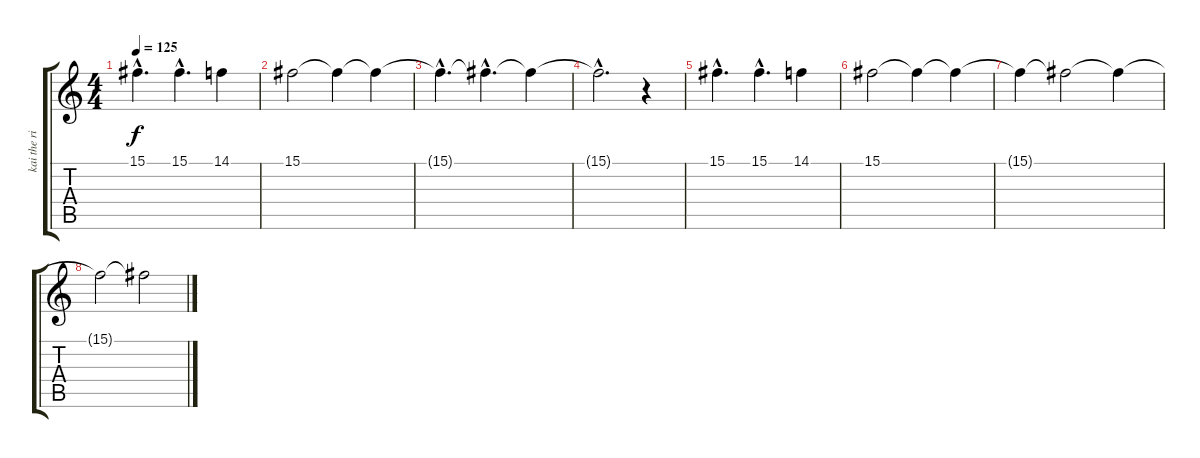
\track ("kai the ripper" "kai the ri") {instrument cello}
\staff {score tabs}
\tuning (Eb4 Bb3 Gb3 Db3 Ab2 Eb2) {hide}
\ts (4 4)
\tempo 125
\clef g2
\ks c
15.1{hac}.4{d dy f} 15.1{hac}.4{d} 14.1.4 |
15.1.2 15.1{t}.4 15.1{t}.4 |
15.1{hac t}.4{d} 15.1{hac t}.4{d} 15.1{t}.4 |
15.1{hac t}.2{d} r.4 |
15.1{hac}.4{d} 15.1{hac}.4{d} 14.1.4 |
15.1.2 15.1{t}.4 15.1{t}.4 |
15.1{t}.4 15.1{t}.2 15.1{t}.4 |
15.1{t}.2 15.1{t}.2
